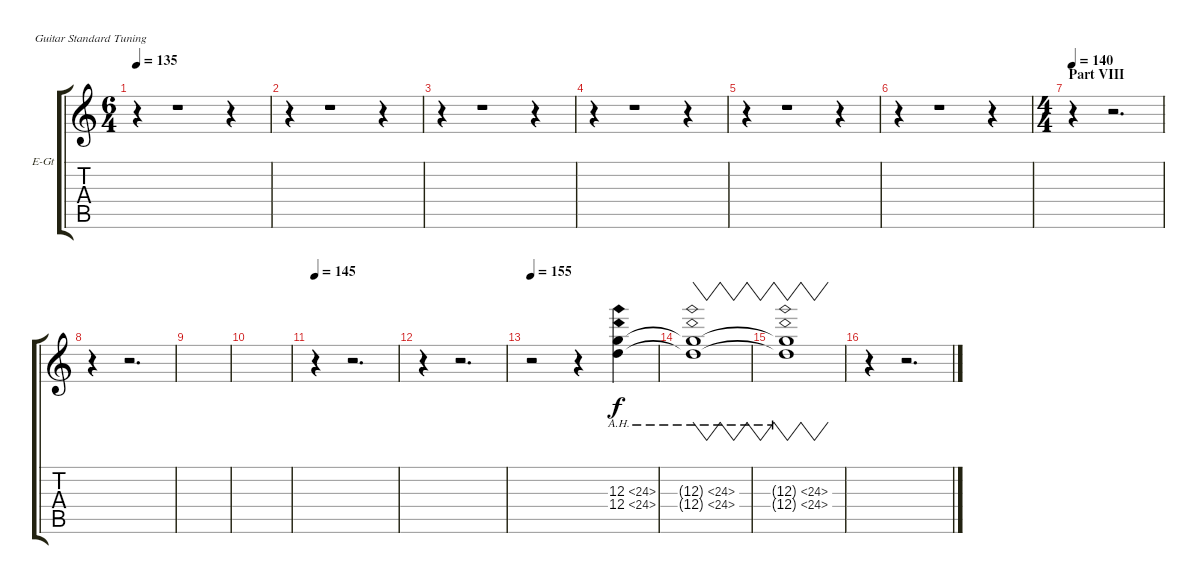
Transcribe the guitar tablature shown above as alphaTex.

\bracketExtendMode groupsimilarinstruments
\firstSystemTrackNameOrientation horizontal
\otherSystemsTrackNameOrientation horizontal
\track ("Rhythm Guitar II (David Gilmour" "E-Gt") {instrument electricguitarclean}
\staff {score tabs}
\tuning (E4 B3 G3 D3 A2 E2)
\ts (6 4)
\tempo 135
\clef g2
\ks c
r.4{dy pp} r.1 r.4 |
r.4 r.1 r.4 |
r.4 r.1 r.4 |
r.4 r.1 r.4 |
r.4 r.1 r.4 |
r.4 r.1 r.4 |
\ts (4 4)
\beaming (8 2 2 2 2)
\section ("" "Part VIII")
\tempo 140
r.4 r.2{d} |
r.4 r.2{d} |
|
|
\tempo 145
r.4 r.2{d} |
r.4 r.2{d} |
\tempo 155
r.2 r.4 (12.3{ah 12} 12.4{ah 12}).4{dy f} |
(12.3{ah 12 t} 12.4{ah 12 t}).1{vw} |
(12.3{ah 12 t} 12.4{ah 12 t}).1{vw} |
r.4 r.2{d}
